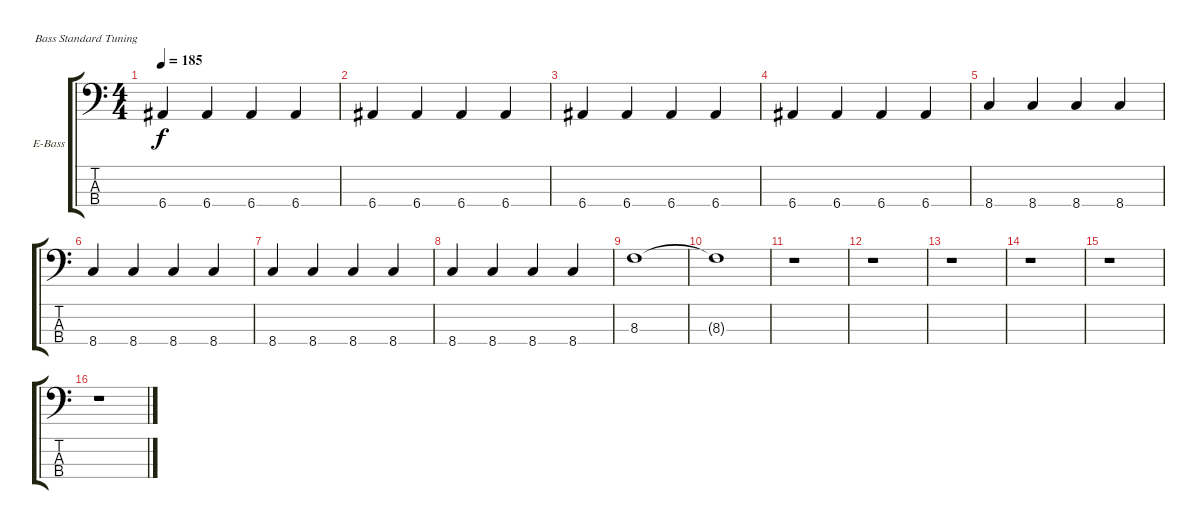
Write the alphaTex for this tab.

\defaultSystemsLayout 4
\bracketExtendMode groupsimilarinstruments
\firstSystemTrackNameOrientation horizontal
\otherSystemsTrackNameOrientation horizontal
\track ("David Desrosiers" "E-Bass") {instrument electricbassfinger}
\staff {score tabs}
\tuning (G2 D2 A1 E1)
\ts (4 4)
\tempo 185
\clef f4
\scale
0.333333
\ks c
6.4.4{dy f} 6.4.4 6.4.4 6.4.4 |
\scale
0.333333 6.4.4 6.4.4 6.4.4 6.4.4 |
\scale
0.333333 6.4.4 6.4.4 6.4.4 6.4.4 |
\scale
0.333333 6.4.4 6.4.4 6.4.4 6.4.4 |
\scale
0.333333 8.4.4 8.4.4 8.4.4 8.4.4 |
\scale
0.333333 8.4.4 8.4.4 8.4.4 8.4.4 |
\scale
0.333333 8.4.4 8.4.4 8.4.4 8.4.4 |
\scale
0.333333 8.4.4 8.4.4 8.4.4 8.4.4 |
\scale
0.333333 8.3.1 |
\scale
0.333333 8.3{t}.1 |
\scale
0.333333 r.1 |
\scale
0.333333 r.1 |
\scale
0.333333 r.1 |
\scale
0.333333 r.1 |
\scale
0.333333 r.1 |
r.1
